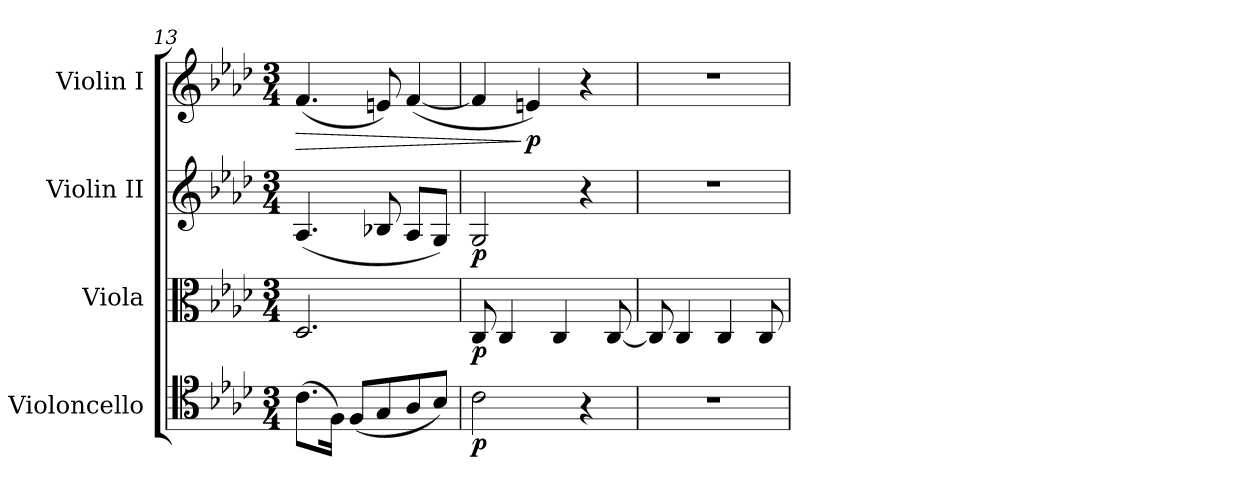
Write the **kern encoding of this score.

**kern	**dynam	**kern	**dynam	**kern	**dynam	**kern	**dynam
*part4	*part4	*part3	*part3	*part2	*part2	*part1	*part1
*staff4	*staff4	*staff3	*staff3	*staff2	*staff2	*staff1	*staff1
*I"Violoncello	*	*I"Viola	*	*I"Violin II	*	*I"Violin I	*
*I'Vc	*	*I'Vla	*	*I'Vln	*	*I'Vln	*
*clefC4	*	*clefC3	*	*clefG2	*	*clefG2	*
*k[b-e-a-d-]	*	*k[b-e-a-d-]	*	*k[b-e-a-d-]	*	*k[b-e-a-d-]	*
*M3/4	*	*M3/4	*	*M3/4	*	*M3/4	*
=13	=13	=13	=13	=13	=13	=13	=13
!	!	!	!	!	!	!	!LO:HP:b
(8.c\L	.	2.D-/	.	(4.A-/	.	(4.f/	>
16F\Jk)	.	.	.	.	.	.	.
(8F/L	.	.	.	.	.	.	.
8G/	.	.	.	8B-X/	.	8en/)	.
8A-/	.	.	.	8A-/L	.	([4f/	.
8B-/J)	.	.	.	8G/J)	.	.	.
=14	=14	=14	=14	=14	=14	=14	=14
!	!LO:DY:b	!	!LO:DY:b	!	!LO:DY:b	!	!
2c\	p	8C/	p	2G/	p	4f/]	.
.	.	4C/	.	.	.	.	.
!	!	!	!	!	!	!	!LO:DY:n=1:b
.	.	.	.	.	.	4en/)	] p
.	.	4C/	.	.	.	.	.
4r	.	.	.	4r	.	4r	.
.	.	[8C/	.	.	.	.	.
=15	=15	=15	=15	=15	=15	=15	=15
2.r	.	8C/]	.	2.r	.	2.r	.
.	.	4C/	.	.	.	.	.
.	.	4C/	.	.	.	.	.
.	.	8C/	.	.	.	.	.
=	=	=	=	=	=	=	=
*-	*-	*-	*-	*-	*-	*-	*-
